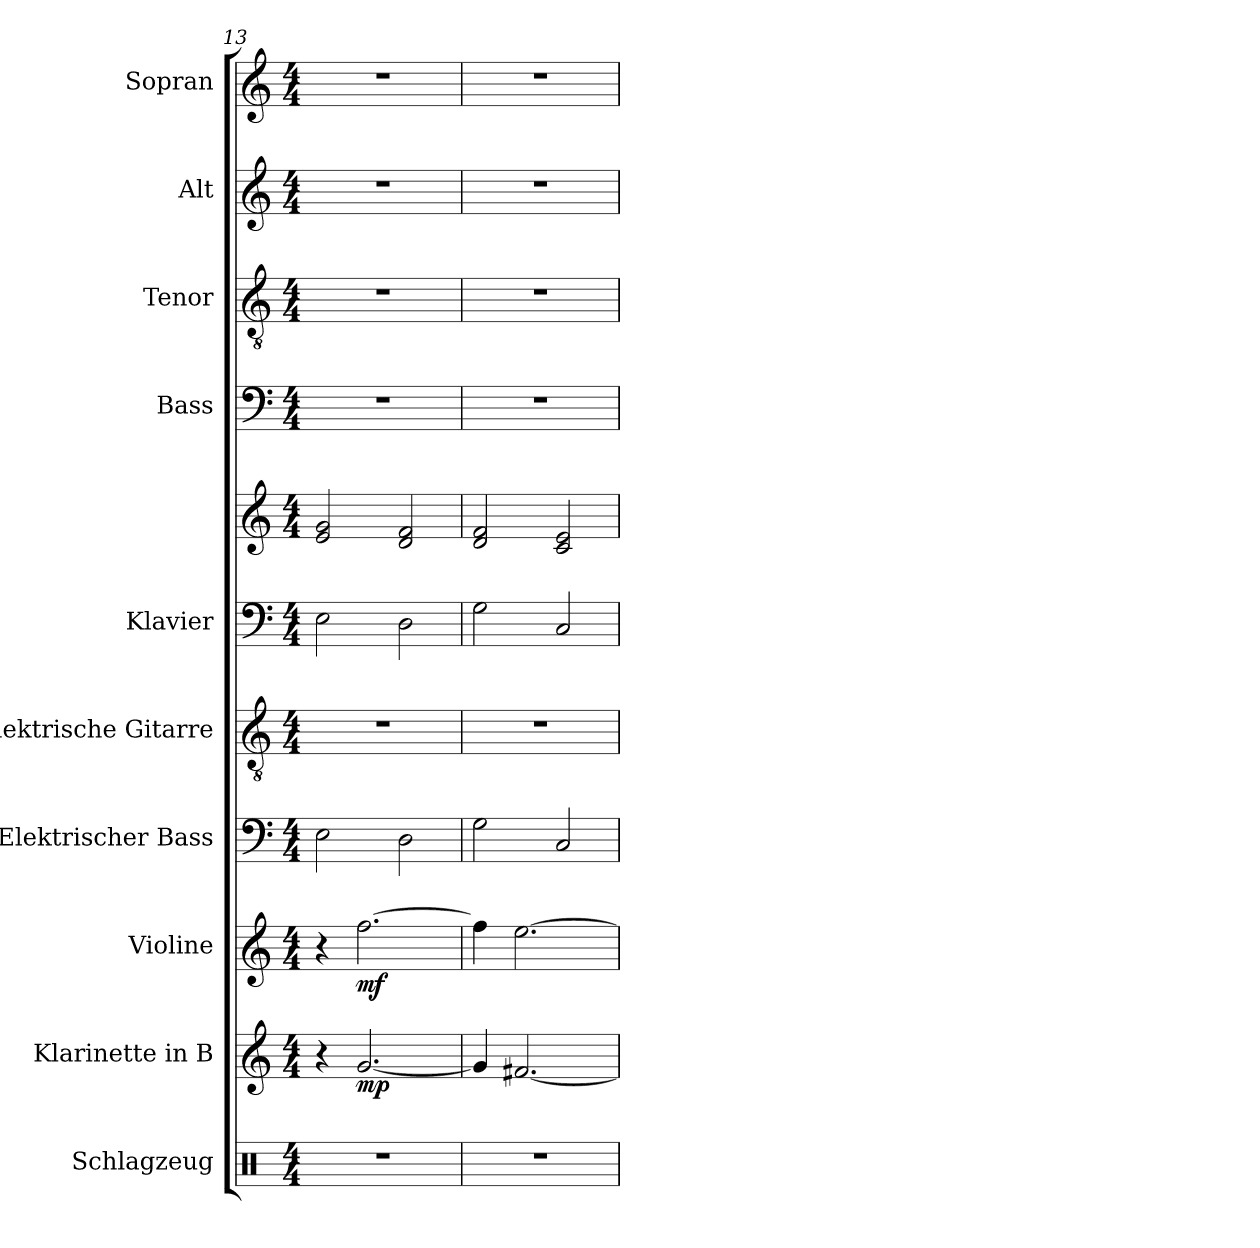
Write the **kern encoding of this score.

**kern	**kern	**dynam	**kern	**dynam	**kern	**kern	**kern	**kern	**kern	**kern	**kern	**kern
*part10	*part9	*part9	*part8	*part8	*part7	*part6	*part5	*part5	*part4	*part3	*part2	*part1
*staff11	*staff10	*staff10	*staff9	*staff9	*staff8	*staff7	*staff6	*staff5	*staff4	*staff3	*staff2	*staff1
*I"Schlagzeug	*I"Klarinette in B	*	*I"Violine	*	*I"Elektrischer Bass	*I"Elektrische Gitarre	*I"Klavier	*	*I"Bass	*I"Tenor	*I"Alt	*I"Sopran
*I'Schlgz.	*	*	*I'Vl.	*	*I'E-B.	*I'E-Git.	*I'Klav.	*	*I'B.	*I'T.	*I'A.	*I'S.
*clefX	*clefG2	*	*clefG2	*	*clefF4	*clefGv2	*clefF4	*clefG2	*clefF4	*clefGv2	*clefG2	*clefG2
*	*ITrd1c2	*	*	*	*ITrd7c12	*	*	*	*	*	*	*
*k[]	*k[b-e-]	*	*k[]	*	*k[]	*k[]	*k[]	*k[]	*k[]	*k[]	*k[]	*k[]
*M4/4	*M4/4	*	*M4/4	*	*M4/4	*M4/4	*M4/4	*M4/4	*M4/4	*M4/4	*M4/4	*M4/4
=13	=13	=13	=13	=13	=13	=13	=13	=13	=13	=13	=13	=13
1r	4r	.	4r	.	2EE\	1r	2E\	2e/ 2g/	1r	1r	1r	1r
!	!	!LO:DY:b	!	!LO:DY:b	!	!	!	!	!	!	!	!
.	[2.f/	mp	[2.ff\	mf	.	.	.	.	.	.	.	.
.	.	.	.	.	2DD\	.	2D\	2d/ 2f/	.	.	.	.
=14	=14	=14	=14	=14	=14	=14	=14	=14	=14	=14	=14	=14
1r	4f/]	.	4ff\]	.	2GG\	1r	2G\	2d/ 2f/	1r	1r	1r	1r
.	[2.en/	.	[2.ee\	.	.	.	.	.	.	.	.	.
.	.	.	.	.	2CC/	.	2C/	2c/ 2e/	.	.	.	.
=	=	=	=	=	=	=	=	=	=	=	=	=
*-	*-	*-	*-	*-	*-	*-	*-	*-	*-	*-	*-	*-
